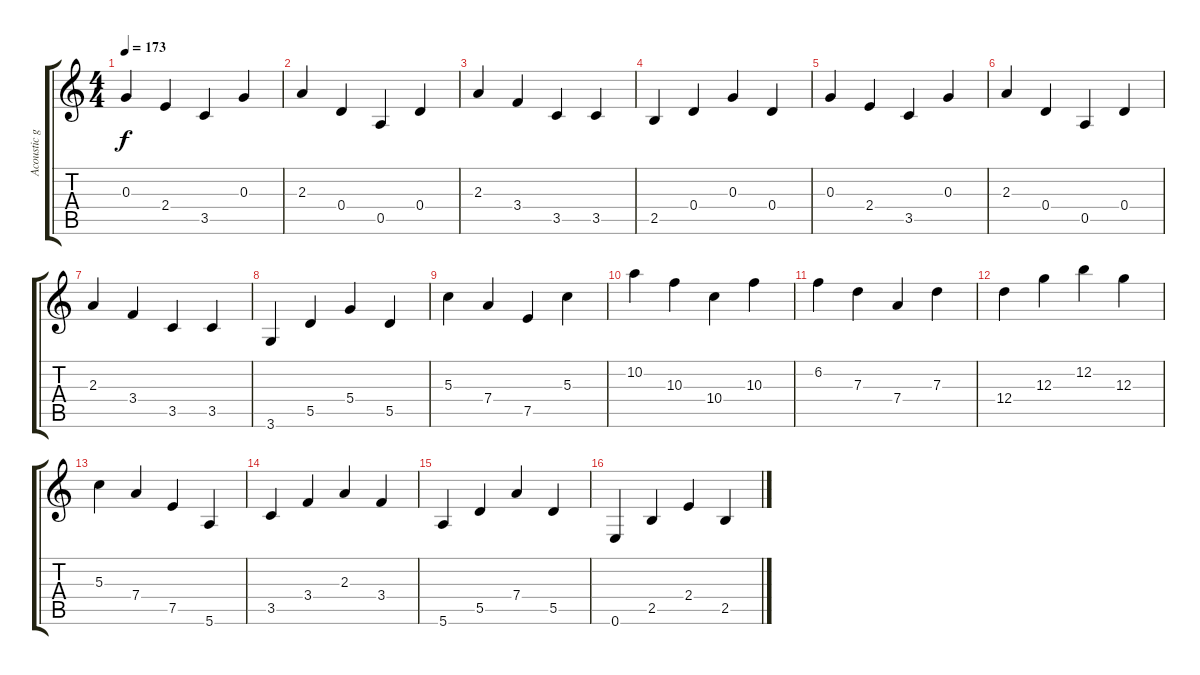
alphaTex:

\track ("Acoustic guitar 2" "Acoustic g") {instrument acousticguitarsteel}
\staff {score tabs}
\tuning (E4 B3 G3 D3 A2 E2) {hide}
\ts (4 4)
\tempo 173
\clef g2
\ks c
0.3.4{dy f} 2.4.4 3.5.4 0.3.4 |
2.3.4 0.4.4 0.5.4 0.4.4 |
2.3.4 3.4.4 3.5.4 3.5.4 |
2.5.4 0.4.4 0.3.4 0.4.4 |
0.3.4 2.4.4 3.5.4 0.3.4 |
2.3.4 0.4.4 0.5.4 0.4.4 |
2.3.4 3.4.4 3.5.4 3.5.4 |
3.6.4 5.5.4 5.4.4 5.5.4 |
5.3.4 7.4.4 7.5.4 5.3.4 |
10.2.4 10.3.4 10.4.4 10.3.4 |
6.2.4 7.3.4 7.4.4 7.3.4 |
12.4.4 12.3.4 12.2.4 12.3.4 |
5.3.4 7.4.4 7.5.4 5.6.4 |
3.5.4 3.4.4 2.3.4 3.4.4 |
5.6.4 5.5.4 7.4.4 5.5.4 |
0.6.4 2.5.4 2.4.4 2.5.4
